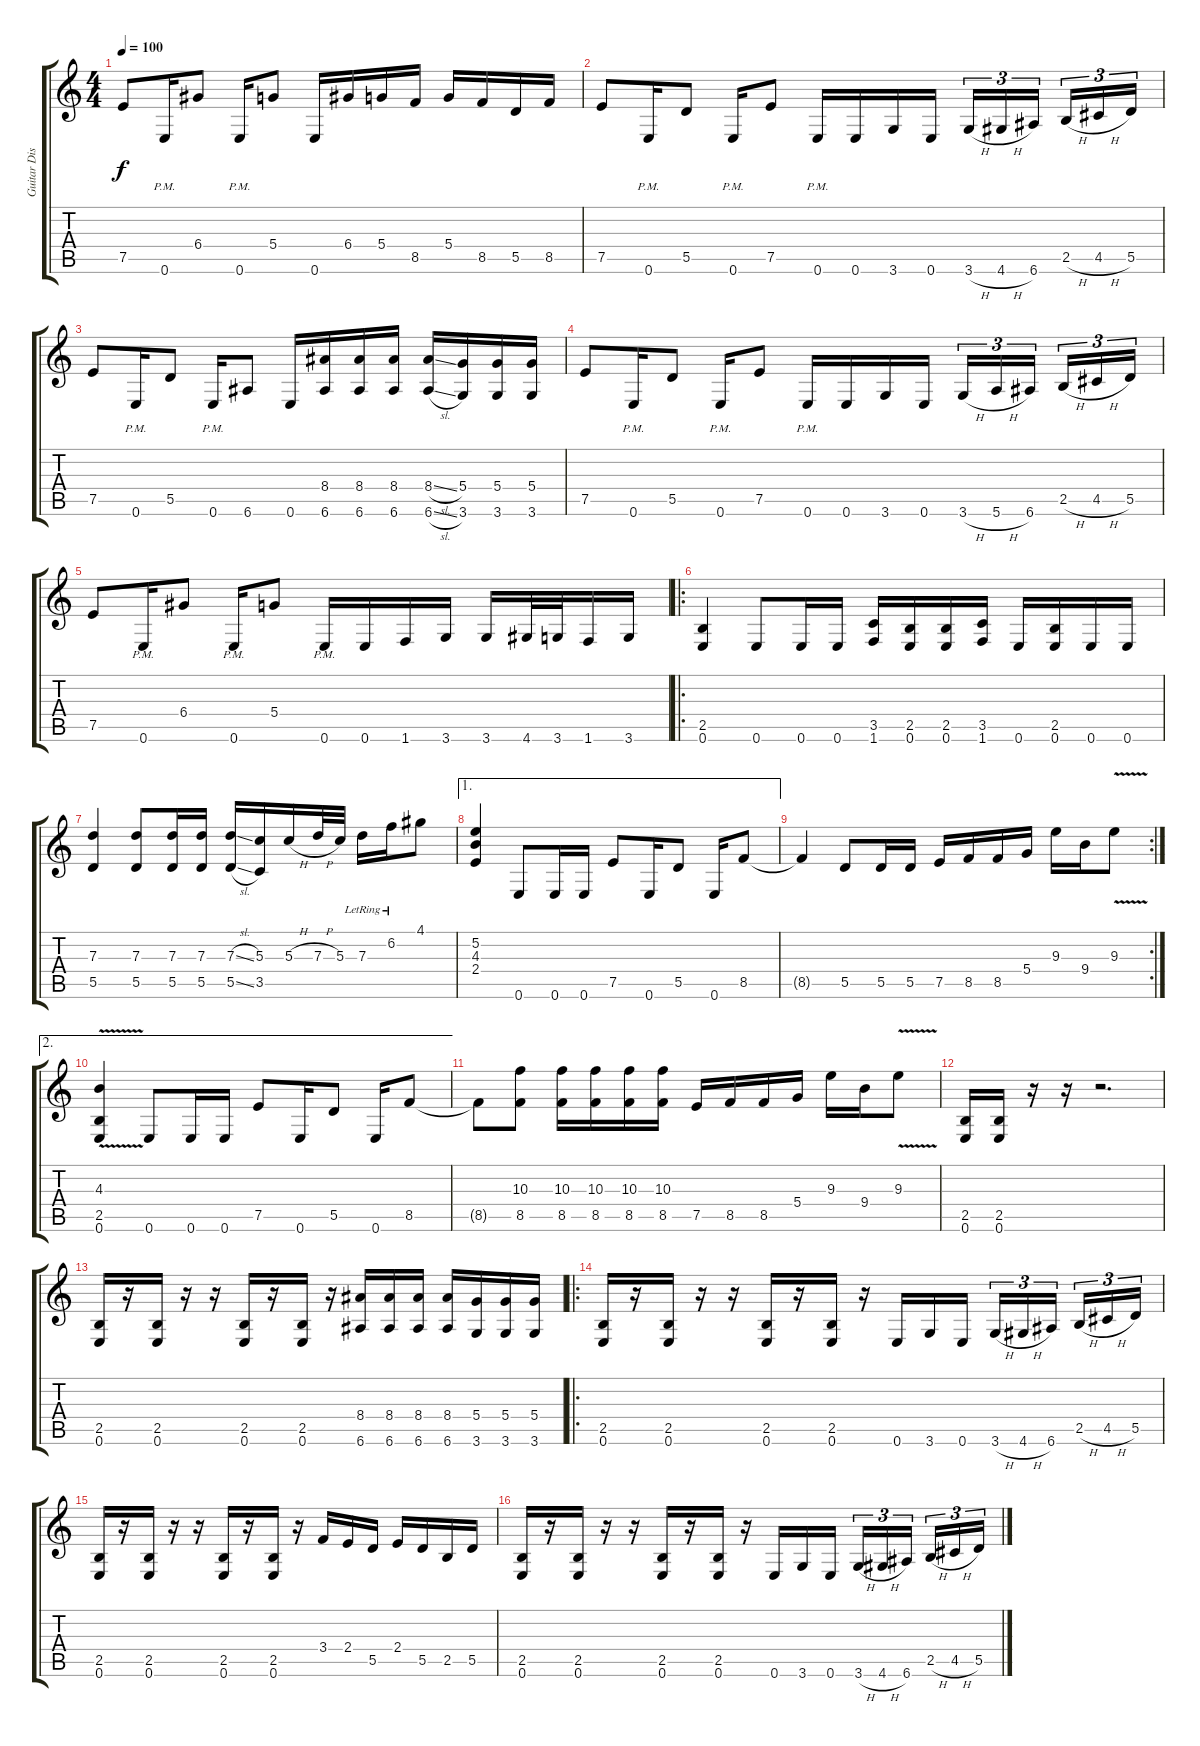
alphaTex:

\track ("Guitar Dist 2 (Alex)" "Guitar Dis") {instrument overdrivenguitar}
\staff {score tabs}
\tuning (E4 B3 G3 D3 A2 E2) {hide}
\ts (4 4)
\tempo 100
\clef g2
\ks c
7.5.8{dy f} 0.6{pm}.16 6.4.8 0.6{pm}.16 5.4.8 0.6.16 6.4.16 5.4.16 8.5.16 5.4.16 8.5.16 5.5.16 8.5.16 |
7.5.8 0.6{pm}.16 5.5.8 0.6{pm}.16 7.5.8 0.6{pm}.16 0.6.16 3.6.16 0.6.16 3.6{h}.16{tu (3 2)} 4.6{h}.16{tu (3 2)} 6.6.16{tu (3 2) beam splitsecondary} 2.5{h}.16{tu (3 2)} 4.5{h}.16{tu (3 2)} 5.5.16{tu (3 2)} |
7.5.8 0.6{pm}.16 5.5.8 0.6{pm}.16 6.6.8 0.6.16 (8.4 6.6).16 (8.4 6.6).16 (8.4 6.6).16 (8.4{sl} 6.6{sl}).16 (5.4 3.6).16 (5.4 3.6).16 (5.4 3.6).16 |
7.5.8 0.6{pm}.16 5.5.8 0.6{pm}.16 7.5.8 0.6{pm}.16 0.6.16 3.6.16 0.6.16 3.6{h}.16{tu (3 2)} 5.6{h}.16{tu (3 2)} 6.6.16{tu (3 2) beam splitsecondary} 2.5{h}.16{tu (3 2)} 4.5{h}.16{tu (3 2)} 5.5.16{tu (3 2)} |
7.5.8 0.6{pm}.16 6.4.8 0.6{pm}.16 5.4.8 0.6{pm}.16 0.6.16 1.6.16 3.6.16 3.6.16 4.6.32 3.6.32 1.6.16 3.6.16 |
\ro
(2.5 0.6).4 0.6.8 0.6.16 0.6.16 (3.5 1.6).16 (2.5 0.6).16 (2.5 0.6).16 (3.5 1.6).16 0.6.16 (2.5 0.6).16 0.6.16 0.6.16 |
(7.3 5.5).4 (7.3 5.5).8 (7.3 5.5).16 (7.3 5.5).16 (7.3{sl} 5.5{sl}).16 (5.3 3.5).16 5.3{h}.16 7.3{h}.32 5.3.32 7.3{lr}.16 6.2{lr}.16 4.1.8 |
\ae 1
(5.2 4.3 2.4).4 0.6.8 0.6.16 0.6.16 7.5.8 0.6.16 5.5.8 0.6.16 8.5.8 |
\rc 2
8.5{t}.4 5.5.8 5.5.16 5.5.16 7.5.16 8.5.16 8.5.16 5.4.16 9.3.16 9.4.16 9.3{v}.8 |
\ae 2
(4.3 2.5{v} 0.6).4 0.6.8 0.6.16 0.6.16 7.5.8 0.6.16 5.5.8 0.6.16 8.5.8 |
8.5{t}.8 (10.3 8.5).8 (10.3 8.5).16 (10.3 8.5).16 (10.3 8.5).16 (10.3 8.5).16 7.5.16 8.5.16 8.5.16 5.4.16 9.3.16 9.4.16 9.3{v}.8 |
(2.5 0.6).16 (2.5 0.6).16 r.16 r.16 r.2{d} |
(2.5 0.6).16 r.16 (2.5 0.6).16 r.16 r.16 (2.5 0.6).16 r.16 (2.5 0.6).16 r.16 (8.4 6.6).16 (8.4 6.6).16 (8.4 6.6).16 (8.4 6.6).16 (5.4 3.6).16 (5.4 3.6).16 (5.4 3.6).16 |
\ro
(2.5 0.6).16 r.16 (2.5 0.6).16 r.16 r.16 (2.5 0.6).16 r.16 (2.5 0.6).16 r.16 0.6.16 3.6.16 0.6.16 3.6{h}.16{tu (3 2)} 4.6{h}.16{tu (3 2)} 6.6.16{tu (3 2) beam splitsecondary} 2.5{h}.16{tu (3 2)} 4.5{h}.16{tu (3 2)} 5.5.16{tu (3 2)} |
(2.5 0.6).16 r.16 (2.5 0.6).16 r.16 r.16 (2.5 0.6).16 r.16 (2.5 0.6).16 r.16 3.4.16 2.4.16 5.5.16 2.4.16 5.5.16 2.5.16 5.5.16 |
(2.5 0.6).16 r.16 (2.5 0.6).16 r.16 r.16 (2.5 0.6).16 r.16 (2.5 0.6).16 r.16 0.6.16 3.6.16 0.6.16 3.6{h}.16{tu (3 2)} 4.6{h}.16{tu (3 2)} 6.6.16{tu (3 2) beam splitsecondary} 2.5{h}.16{tu (3 2)} 4.5{h}.16{tu (3 2)} 5.5.16{tu (3 2)}
